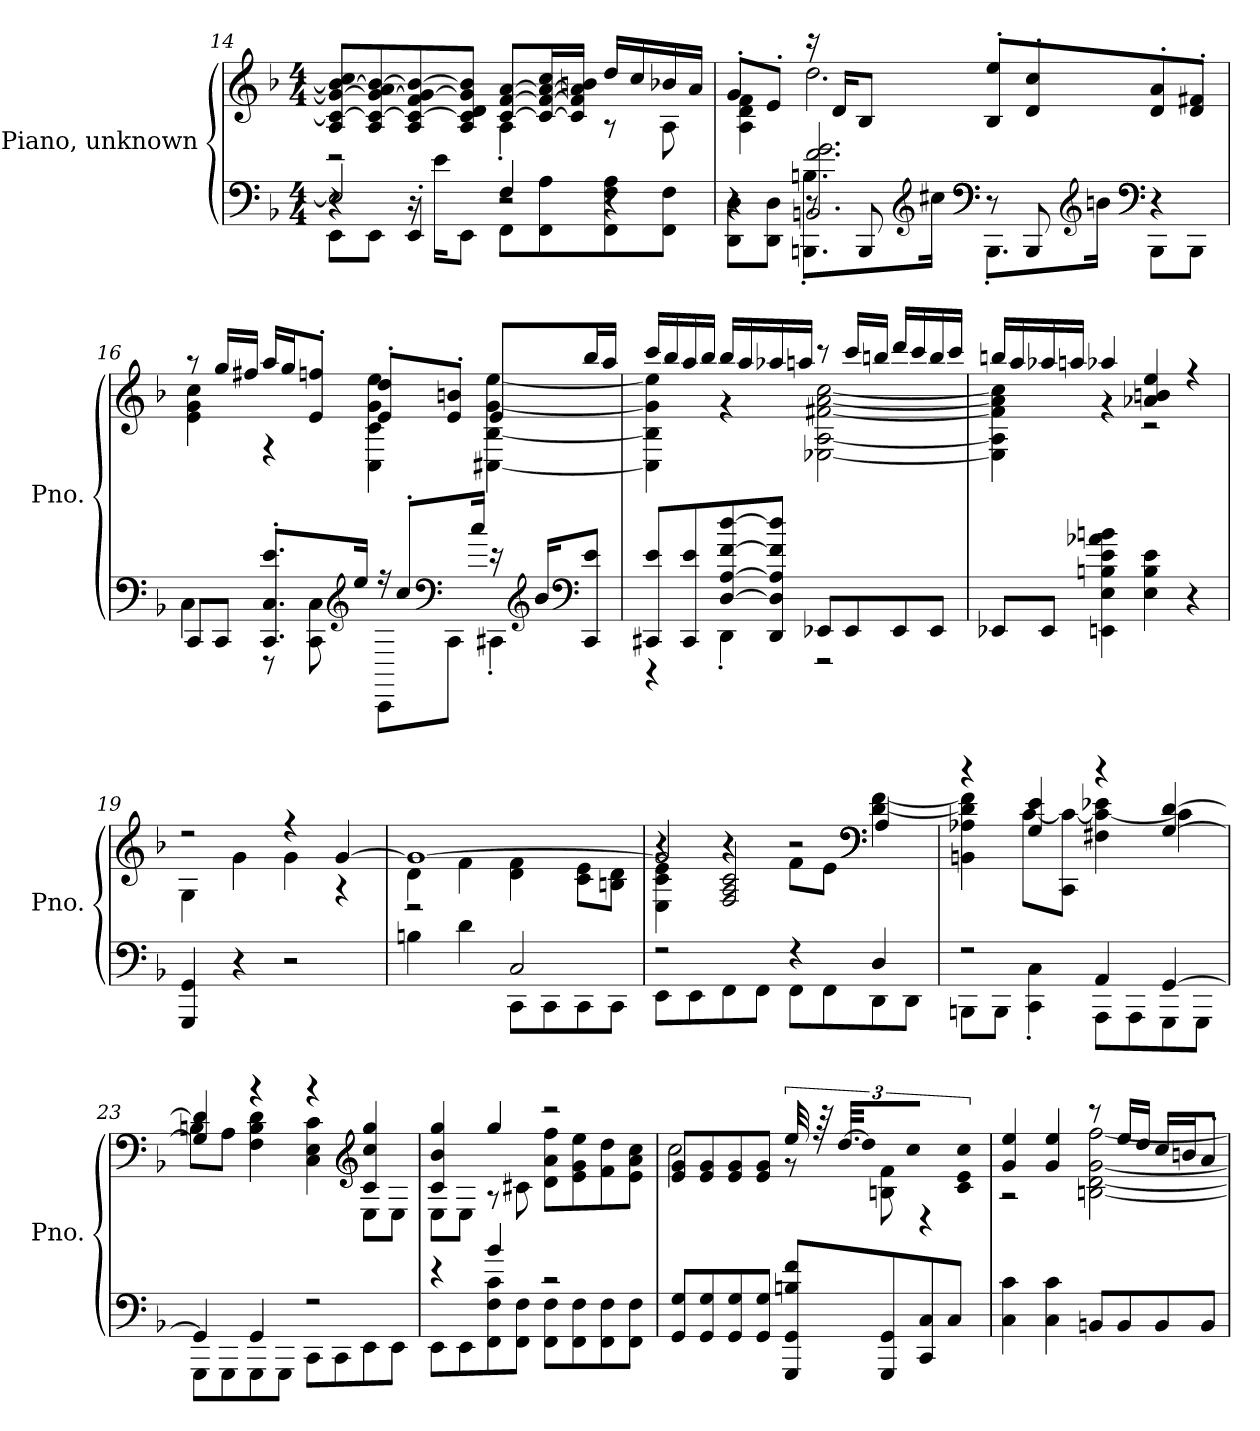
**kern	**kern
*part1	*part1
*staff2	*staff1
*I"Piano, unknown	*
*I'Pno.	*
*clefF4	*clefG2
*k[b-]	*k[b-]
*M4/4	*M4/4
=14	=14
*^	*^
*	*^	*	*
2E/]	8EE\L	4r	8A/ 8c/_ 8g/_ 8b-/_ 8cc/L	2r
.	8EE\J	.	8A/ 8c/_ 8g/_ 8a/ 8b-/_	.
.	16r	4EE'/	8A/ 8c/_ 8f/ 8g/_ 8b-/_	.
.	16e\KL	.	.	.
.	8EE\J	.	8A/ 8c/] 8d/ 8g/] 8b-/]J	.
4F/	8FF\L	2r	[8c/ [8f/ [8a/L	4A'\
.	8FF\ 8A\	.	16c/_ 16f/_ 16a/_ 16cc/L	.
.	.	.	16c/] 16f/] 16a/] 16bn/JJ	.
4r	8FF\ 8F\ 8A\	.	16dd/LL	8r
.	.	.	16cc/	.
.	8FF\ 8F\J	.	16b-X/	8A\
.	.	.	16a/JJ	.
!!LO:LB:g=z	!!
=15	=15	=15	=15	=15
4r	8DD\ 8D\L	4r	8g'/L	4A\ 4d\ 4f\
.	8DD\ 8D\J	.	8e'/J	.
2.BBn/ 2.f/ 2.g/	8.BBBn\' 8.Bn\'L	8r	16r	2.dd\
.	.	.	16d/KL	.
.	.	8BBB/	8B-/J	.
*clefG2	*	*	*	*
.	16cc#X\Jk	.	.	.
*clefF4	*	*	*	*
.	8.BBB'\L	8r	8B-/' 8ee/'L	.
.	.	8BBB/	8d/' 8cc/'	.
*clefG2	*	*	*	*
.	16bn\Jk	.	.	.
*clefF4	*	*	*	*
.	8BBB\L	4r	8d/' 8a/'	.
.	8BBB\J	.	8d/' 8f#X/'J	.
*	*v	*v	*	*
!!LO:LB:g=z	!!
=16	=16	=16	=16
8CC/L	4C\	8r	4e\ 4g\ 4cc\
8CC/J	.	16gg/LL	.
.	.	16ff#X/JJ	.
8.CC/' 8.C/' 8.e/'L	8r	16aa/LL	4r
.	.	16gg/J	.
.	8CC\ 8C\	8e/' 8ffn/'J	.
*clefG2	*	*	*
16ee/Jk	.	.	.
16r	8CC\L	8e/' 8dd/'L	4C\ 4c\ 4g\ 4ee\
8cc'/L	.	.	.
*clefF4	*	*	*
.	8CC\J	8e/' 8bn/'J	.
16cc/Jk	.	.	.
16r	4CC#X'\	8e/L	[4C#X\ [4B-\ [4g\ [4ee\
*clefG2	*	*	*
16b-/KL	.	.	.
*clefF4	*	*	*
8CC#/ 8e/J	.	16bb-/L	.
.	.	16aa/JJ	.
!!LO:LB:g=z	!!
=17	=17	=17	=17
8CC#X/ 8e/L	4r	16ccc/LL	4C#\] 4B-\] 4g\] 4ee\]
.	.	16bb-/	.
8CC#/ 8e/	.	16aa/	.
.	.	16bb-/JJ	.
[8D/ [8A/ [8f/ [8dd/	4DD'\	16bb-/LL	4r
.	.	16aa/	.
8DD/ 8D/] 8A/] 8f/] 8dd/]J	.	16aa-X/	.
.	.	16aan/JJ	.
8EE-X/L	2r	8r	[2E-X\ [2A\ [2f#X\ [2a\ [2cc\
8EE-/	.	16ccc/LL	.
.	.	16bbn/JJ	.
8EE-/	.	16ddd/LL	.
.	.	16ccc/	.
8EE-/J	.	16bb/	.
.	.	16ccc/JJ	.
*v	*v	*	*
=18	=18	=18
8EE-X/L	16bbn/LL	4E-\] 4A\] 4f#\] 4a\] 4cc\]
.	16aa/	.
8EE-/J	16aa-X/	.
.	16aan/JJ	.
4EEn\ 4E\ 4Bn\ 4e\ 4a-X\ 4bn\	4aa-X/	4r
4E\ 4B\ 4e\	4a-X/ 4bn/ 4ee/	2r
4r	4r	.
=19	=19	=19
4GGG/ 4GG/	2r	4G\
4r	.	4g\
2r	4r	4g\
.	[4g/	4r
!!LO:LB:g=z	!!
=20	=20	=20
*^	*	*
2r	4Bn\	1g_	4d\
.	4d\	.	4f\
2C/	8CC\L	.	4d\ 4f\
.	8CC\	.	.
.	8CC\	.	8c\ 8e\L
.	8CC\J	.	8Bn\ 8d\J
=21	=21	=21	=21
*	*	*	*^
2r	8EE\L	2g/]	4E\ 4c\ 4e\	4r
.	8EE\	.	.	.
.	8FF\	.	4r	2F/ 2A/ 2c/
.	8FF\J	.	.	.
4r	8FF\L	2r	8f\L	.
.	8FF\	.	8e\J	.
*	*	*clefF4	*	*
4D/	8DD\	.	[4d\ [4f\	4A/
.	8DD\J	.	.	.
*	*	*	*v	*v
=22	=22	=22	=22
2r	8BBBn\L	4r	4BBn\ 4A-X\ 4d\] 4f\]
.	8BBB\J	.	.
.	4CC\' 4C\'	4G/ 4e/	[8c\L
.	.	.	8CC\ 8c\_J
4AA/	8AAA\L	4r	4F#X\ 4c\_ 4e-X\
.	8AAA\	.	.
[4GG/	8GGG\	[4G/ [4d/	4c\]
.	8GGG\J	.	.
=23	=23	=23	=23
4GG/]	8GGG\L	4G/] 4d/]	8Bn\L
.	8GGG\	.	8A\J
4GG/	8GGG\	4r	4F\ 4B\ 4d\
.	8GGG\J	.	.
2r	8CC\L	4r	4C\ 4E\ 4c\
.	8CC\	.	.
*	*	*clefG2	*
.	8EE\	4c/ 4cc/ 4gg/	8E\L
.	8EE\J	.	8E\J
!!LO:LB:g=z	!!
=24	=24	=24	=24
4r	8EE\L	4c/ 4b-/ 4gg/	8E\L
.	8EE\	.	8E\J
4b-/	8FF\ 8F\ 8c\	4gg/	8r
.	8FF\ 8F\J	.	8c#X\
2r	8FF\ 8F\L	2r	8d\ 8a\ 8ff\L
.	8FF\ 8F\	.	8e\ 8g\ 8ee\
.	8FF\ 8F\	.	8f\ 8dd\
.	8FF\ 8F\J	.	8e\ 8a\ 8cc\J
*v	*v	*	*
=25	=25	=25
8GG/ 8G/L	8e/ 8g/L	2cc\
8GG/ 8G/	8e/ 8g/	.
8GG/ 8G/	8e/ 8g/	.
8GG/ 8G/J	8e/ 8g/J	.
8GGG/ 8GG/ 8Bn/ 8f/L	48ee/	8r
.	96r	.
.	[48.dd/KKL	.
.	8dd/]	.
8GGG/ 8GG/	.	8Bn\ 8f\
.	16cc/Jk	.
8CC/ 8C/	4c/ 4e/ 4cc/	4r
8C/J	.	.
=26	=26	=26
4C\ 4c\	4g/ 4ee/	2r
4C\ 4c\	4g/ 4ee/	.
8BBn/L	8r	[2Bn\ [2d\ [2g\ [2ff\
8BB/	16ee/LL	.
.	16dd/JJ	.
8BB/	16cc/LL	.
.	16bn/J	.
8BB/J	8a'/J	.
*	*v	*v
=	=
*-	*-
